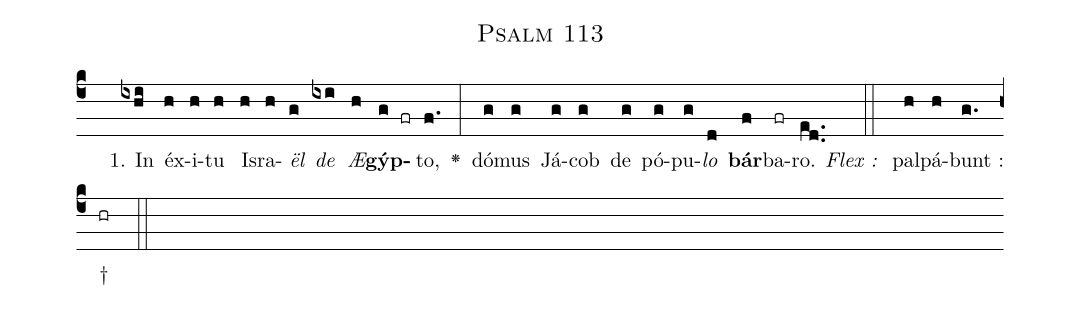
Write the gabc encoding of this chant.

name: Psalm 113;
office-part: Ant 5;
%%
% The syntax in this part is called gabc. Please refer to http://home.gna.org/gregorio/gabc/#basis

(c4)()()1. In(ixhi) éx(h)i(h)tu(h) Is(h)ra(h)<i>ël</i>(g) <i>de</i>(ixi) <i>Æ</i>(h)<b>gýp</b>(g fr)to,(f.) <v>\greheightstar</v>(:) dó(g)mus(g) Já(g)cob(g) de(g) pó(g)pu(g)<i>lo</i>(d) <b>bár</b>(f)ba(fr)ro.
%<v>~~~~</v>
<i>Flex :</i>(ed..  ::) pal(h)pá(h)bunt :(g.) †(hr ::)
